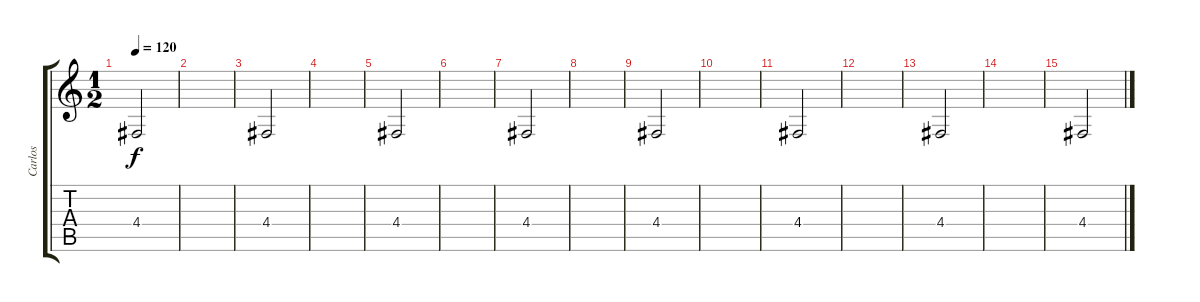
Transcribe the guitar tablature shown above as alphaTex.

\track ("Carlos" "Carlos") {instrument acousticgrandpiano}
\staff {score tabs}
\tuning (E4 B3 G3 D3 A2 E2) {hide}
\ts (1 2)
\tempo 120
\clef g2
\ks c
4.4.2{dy f} |
|
4.4.2 |
|
4.4.2 |
|
4.4.2 |
|
4.4.2 |
|
4.4.2 |
|
4.4.2 |
|
4.4.2
